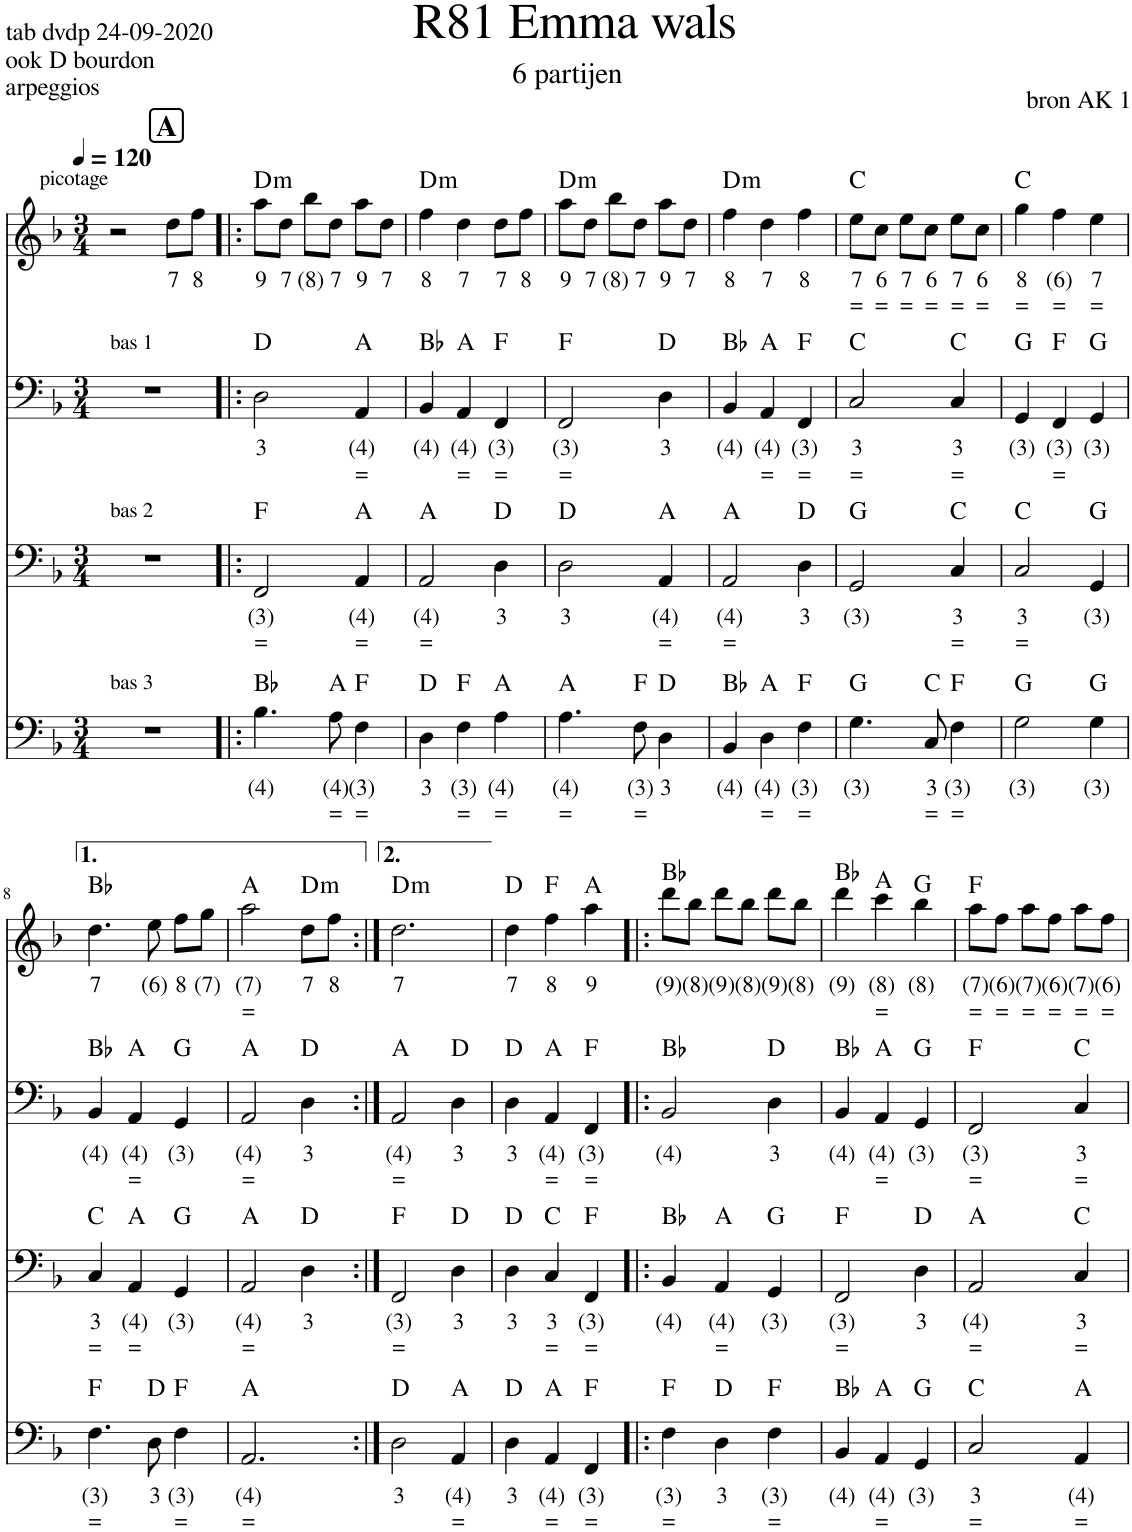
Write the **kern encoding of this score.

**kern	**text	**text	**kern	**text	**text	**kern	**text	**text	**kern	**text	**text	**kern	**text	**text	**kern	**text	**text	**harte
*part6	*part6	*part6	*part5	*part5	*part5	*part4	*part4	*part4	*part3	*part3	*part3	*part2	*part2	*part2	*part1	*part1	*part1	*part1
*staff6	*staff6	*staff6	*staff5	*staff5	*staff5	*staff4	*staff4	*staff4	*staff3	*staff3	*staff3	*staff2	*staff2	*staff2	*staff1	*staff1	*staff1	*
*I"Stem	*	*	*I"Stem	*	*	*I"Stem	*	*	*I"Stem	*	*	*I"Stem	*	*	*I"Stem	*	*	*
*	*	*	*	*	*	*	*	*	*	*	*	*stria5	*	*	*stria5	*	*	*
*clefF4	*	*	*clefF4	*	*	*clefF4	*	*	*clefG2	*	*	*clefG2	*	*	*clefG2	*	*	*
*k[b-]	*	*	*k[b-]	*	*	*k[b-]	*	*	*k[b-]	*	*	*k[b-]	*	*	*k[b-]	*	*	*
*M3/4	*	*	*M3/4	*	*	*M3/4	*	*	*M3/4	*	*	*M3/4	*	*	*M3/4	*	*	*
*MM120	*	*	*MM120	*	*	*MM120	*	*	*MM120	*	*	*MM120	*	*	*MM120	*	*	*
!!LO:REH:place=s1:a:B:cj:fs=14:t=A:qo=2
=1	=1	=1	=1	=1	=1	=1	=1	=1	=1	=1	=1	=1	=1	=1	=1	=1	=1	=1
!	!	!	!	!	!	!	!	!	!	!	!	!	!	!	!LO:TX:a:t=Les R81	!	!	!
!	!	!	!	!	!	!	!	!	!LO:TX:a:t=picotage	!	!	!	!	!	!	!	!	!
!	!	!	!	!	!	!LO:TX:a:t=bas 1	!	!	!	!	!	!	!	!	!	!	!	!
!	!	!	!LO:TX:a:t=bas 2	!	!	!	!	!	!	!	!	!	!	!	!	!	!	!
!LO:TX:a:t=bas 3	!	!	!	!	!	!	!	!	!	!	!	!	!	!	!	!	!	!LO:H:kt=m
2.r	.	.	2.r	.	.	2.r	.	.	2r	.	.	2r	.	.	2r	.	.	D:min
!	!	!	!	!	!	!	!	!	!	!LO:LY:b	!	!	!	!	!	!	!	!
.	.	.	.	.	.	.	.	.	8dd\L	7	.	8d/L	3	.	8dd\L	7	.	.
!	!	!	!	!	!	!	!	!	!	!LO:LY:b	!	!	!	!	!	!	!	!
.	.	.	.	.	.	.	.	.	8ff\J	8	.	8f/J	4	.	8ff\J	8	.	.
=2!|:	=2!|:	=2!|:	=2!|:	=2!|:	=2!|:	=2!|:	=2!|:	=2!|:	=2!|:	=2!|:	=2!|:	=2!|:	=2!|:	=2!|:	=2!|:	=2!|:	=2!|:	=2!|:
!	!	!	!	!	!	!	!	!	!	!	!	!LO:TX:a:t=Emma wals laag	!	!	!	!	!	!
!	!LO:LY:b	!	!	!LO:LY:b	!LO:LY:b	!	!LO:LY:b	!	!	!LO:LY:b	!	!	!	!	!	!	!	!LO:H:kt=m
4.B-\	(4)	.	2FF/	(3)	=	2D\	3	.	8aa\L	9	.	4.a	5	.	4.aa	9	.	D:min
!	!	!	!	!	!	!	!	!	!	!LO:LY:b	!	!	!	!	!	!	!	!
.	.	.	.	.	.	.	.	.	8dd\J	7	.	.	.	.	.	.	.	.
!	!	!	!	!	!	!	!	!	!	!LO:LY:b	!	!	!	!	!	!	!	!
.	.	.	.	.	.	.	.	.	8bb-\L	(8)	.	.	.	.	.	.	.	.
!	!LO:LY:b	!LO:LY:b	!	!	!	!	!	!	!	!LO:LY:b	!	!	!	!	!	!	!	!
8A\	(4)	=	.	.	.	.	.	.	8dd\J	7	.	8b-	(4)	.	8bb-	(8)	.	.
!	!LO:LY:b	!LO:LY:b	!	!LO:LY:b	!LO:LY:b	!	!LO:LY:b	!LO:LY:b	!	!LO:LY:b	!	!	!	!	!	!	!	!
4F\	(3)	=	4AA/	(4)	=	4AA/	(4)	=	8aa\L	9	.	4a	5	.	4aa	9	.	.
!	!	!	!	!	!	!	!	!	!	!LO:LY:b	!	!	!	!	!	!	!	!
.	.	.	.	.	.	.	.	.	8dd\J	7	.	.	.	.	.	.	.	.
=3	=3	=3	=3	=3	=3	=3	=3	=3	=3	=3	=3	=3	=3	=3	=3	=3	=3	=3
!	!LO:LY:b	!	!	!LO:LY:b	!LO:LY:b	!	!LO:LY:b	!	!	!LO:LY:b	!	!	!	!	!	!	!	!
4D\	3	.	2AA/	(4)	=	4BB-/	(4)	.	4ff\	8	.	4f	4	.	4ff	8	.	.
!	!LO:LY:b	!LO:LY:b	!	!	!	!	!LO:LY:b	!LO:LY:b	!	!LO:LY:b	!	!	!	!	!	!	!	!
4F\	(3)	=	.	.	.	4AA/	(4)	=	4dd\	7	.	4d	3	.	4dd	7	.	.
!	!LO:LY:b	!LO:LY:b	!	!LO:LY:b	!	!	!LO:LY:b	!LO:LY:b	!	!LO:LY:b	!	!	!	!	!	!	!	!
4A\	(4)	=	4D\	3	.	4FF/	(3)	=	8dd\L	7	.	8d/L	3	.	8dd\L	7	.	.
!	!	!	!	!	!	!	!	!	!	!LO:LY:b	!	!	!	!	!	!	!	!
.	.	.	.	.	.	.	.	.	8ff\J	8	.	8f/J	4	.	8ff\J	8	.	.
=4	=4	=4	=4	=4	=4	=4	=4	=4	=4	=4	=4	=4	=4	=4	=4	=4	=4	=4
!	!LO:LY:b	!LO:LY:b	!	!LO:LY:b	!	!	!LO:LY:b	!LO:LY:b	!	!LO:LY:b	!	!	!	!	!	!	!	!
4.A\	(4)	=	2D\	3	.	2FF/	(3)	=	8aa\L	9	.	4.a	5	.	4.aa	9	.	.
!	!	!	!	!	!	!	!	!	!	!LO:LY:b	!	!	!	!	!	!	!	!
.	.	.	.	.	.	.	.	.	8dd\J	7	.	.	.	.	.	.	.	.
!	!	!	!	!	!	!	!	!	!	!LO:LY:b	!	!	!	!	!	!	!	!
.	.	.	.	.	.	.	.	.	8bb-\L	(8)	.	.	.	.	.	.	.	.
!	!LO:LY:b	!LO:LY:b	!	!	!	!	!	!	!	!LO:LY:b	!	!	!	!	!	!	!	!
8F\	(3)	=	.	.	.	.	.	.	8dd\J	7	.	8b-	(4)	.	8bb-	(8)	.	.
!	!LO:LY:b	!	!	!LO:LY:b	!LO:LY:b	!	!LO:LY:b	!	!	!LO:LY:b	!	!	!	!	!	!	!	!
4D\	3	.	4AA/	(4)	=	4D\	3	.	8aa\L	9	.	4a	5	.	4aa	9	.	.
!	!	!	!	!	!	!	!	!	!	!LO:LY:b	!	!	!	!	!	!	!	!
.	.	.	.	.	.	.	.	.	8dd\J	7	.	.	.	.	.	.	.	.
=5	=5	=5	=5	=5	=5	=5	=5	=5	=5	=5	=5	=5	=5	=5	=5	=5	=5	=5
!	!LO:LY:b	!	!	!LO:LY:b	!LO:LY:b	!	!LO:LY:b	!	!	!LO:LY:b	!	!	!	!	!	!	!	!
4BB-/	(4)	.	2AA/	(4)	=	4BB-/	(4)	.	4ff\	8	.	4f	4	.	4ff	8	.	.
!	!LO:LY:b	!LO:LY:b	!	!	!	!	!LO:LY:b	!LO:LY:b	!	!LO:LY:b	!	!	!	!	!	!	!	!
4D\	(4)	=	.	.	.	4AA/	(4)	=	4dd\	7	.	4d	3	.	4dd	7	.	.
!	!LO:LY:b	!LO:LY:b	!	!LO:LY:b	!	!	!LO:LY:b	!LO:LY:b	!	!LO:LY:b	!	!	!	!	!	!	!	!
4F\	(3)	=	4D\	3	.	4FF/	(3)	=	4ff\	8	.	4f	4	.	4ff	8	.	.
=6	=6	=6	=6	=6	=6	=6	=6	=6	=6	=6	=6	=6	=6	=6	=6	=6	=6	=6
!	!LO:LY:b	!	!	!LO:LY:b	!	!	!LO:LY:b	!LO:LY:b	!	!LO:LY:b	!LO:LY:b	!	!	!	!	!	!	!
4.G\	(3)	.	2GG/	(3)	.	2C/	3	=	8ee\L	7	=	4.e	4	=	4.ee	7	=	C:maj
!	!	!	!	!	!	!	!	!	!	!LO:LY:b	!LO:LY:b	!	!	!	!	!	!	!
.	.	.	.	.	.	.	.	.	8cc\J	6	=	.	.	.	.	.	.	.
!	!	!	!	!	!	!	!	!	!	!LO:LY:b	!LO:LY:b	!	!	!	!	!	!	!
.	.	.	.	.	.	.	.	.	8ee\L	7	=	.	.	.	.	.	.	.
!	!LO:LY:b	!LO:LY:b	!	!	!	!	!	!	!	!LO:LY:b	!LO:LY:b	!	!	!	!	!	!	!
8C/	3	=	.	.	.	.	.	.	8cc\J	6	=	8c	3	=	8cc	6	=	.
!	!LO:LY:b	!LO:LY:b	!	!LO:LY:b	!LO:LY:b	!	!LO:LY:b	!LO:LY:b	!	!LO:LY:b	!LO:LY:b	!	!	!	!	!	!	!
4F\	(3)	=	4C/	3	=	4C/	3	=	8ee\L	7	=	8e/L	4	=	8ee\L	7	=	.
!	!	!	!	!	!	!	!	!	!	!LO:LY:b	!LO:LY:b	!	!	!	!	!	!	!
.	.	.	.	.	.	.	.	.	8cc\J	6	=	8f/J	(3)	=	8ff\J	(6)	=	.
=7	=7	=7	=7	=7	=7	=7	=7	=7	=7	=7	=7	=7	=7	=7	=7	=7	=7	=7
!	!LO:LY:b	!	!	!LO:LY:b	!LO:LY:b	!	!LO:LY:b	!	!	!LO:LY:b	!LO:LY:b	!	!	!	!	!	!	!
2G\	(3)	.	2C/	3	=	4GG/	(3)	.	4gg\	8	=	4g	5	=	4gg	8	=	.
!	!	!	!	!	!	!	!LO:LY:b	!LO:LY:b	!	!LO:LY:b	!LO:LY:b	!	!	!	!	!	!	!
.	.	.	.	.	.	4FF/	(3)	=	4ff\	(6)	=	4f	(3)	=	4ff	(6)	=	.
!	!LO:LY:b	!	!	!LO:LY:b	!	!	!LO:LY:b	!	!	!LO:LY:b	!LO:LY:b	!	!	!	!	!	!	!
4G\	(3)	.	4GG/	(3)	.	4GG/	(3)	.	4ee\	7	=	4e	4	=	4ee	7	=	.
!!LO:LB:g=z
=8	=8	=8	=8	=8	=8	=8	=8	=8	=8	=8	=8	=8	=8	=8	=8	=8	=8	=8
!	!LO:LY:b	!LO:LY:b	!	!LO:LY:b	!LO:LY:b	!	!LO:LY:b	!	!	!LO:LY:b	!	!	!	!	!	!	!	!
4.F\	(3)	=	4C/	3	=	4BB-/	(4)	.	4.dd\	7	.	4.d	3	.	4.dd	7	.	Bb:maj
!	!	!	!	!LO:LY:b	!LO:LY:b	!	!LO:LY:b	!LO:LY:b	!	!	!	!	!	!	!	!	!	!
.	.	.	4AA/	(4)	=	4AA/	(4)	=	.	.	.	.	.	.	.	.	.	.
!	!LO:LY:b	!	!	!	!	!	!	!	!	!LO:LY:b	!	!	!	!	!	!	!	!
8D\	3	.	.	.	.	.	.	.	8ee\	(6)	.	8e	(2)	.	8ee	(6)	.	.
!	!LO:LY:b	!LO:LY:b	!	!LO:LY:b	!	!	!LO:LY:b	!	!	!LO:LY:b	!	!	!	!	!	!	!	!
4F\	(3)	=	4GG/	(3)	.	4GG/	(3)	.	8ff\L	8	.	8f/L	4	.	8ff\L	8	.	.
!	!	!	!	!	!	!	!	!	!	!LO:LY:b	!	!	!	!	!	!	!	!
.	.	.	.	.	.	.	.	.	8gg\J	(7)	.	8g/J	(3)	.	8gg\J	(7)	.	.
=9	=9	=9	=9	=9	=9	=9	=9	=9	=9	=9	=9	=9	=9	=9	=9	=9	=9	=9
!	!LO:LY:b	!LO:LY:b	!	!LO:LY:b	!LO:LY:b	!	!LO:LY:b	!LO:LY:b	!	!LO:LY:b	!LO:LY:b	!	!	!	!	!	!	!
2.AA/	(4)	=	2AA/	(4)	=	2AA/	(4)	=	2aa\	(7)	=	2a	(4)	=	2aa	(7)	=	A:maj
!	!	!	!	!LO:LY:b	!	!	!LO:LY:b	!	!	!LO:LY:b	!	!	!	!	!	!	!	!LO:H:kt=m
.	.	.	4D\	3	.	4D\	3	.	8dd\L	7	.	8d/L	3	.	8dd\L	7	.	D:min
!	!	!	!	!	!	!	!	!	!	!LO:LY:b	!	!	!	!	!	!	!	!
.	.	.	.	.	.	.	.	.	8ff\J	8	.	8f/J	4	.	8ff\J	8	.	.
=10:|!	=10:|!	=10:|!	=10:|!	=10:|!	=10:|!	=10:|!	=10:|!	=10:|!	=10:|!	=10:|!	=10:|!	=10:|!	=10:|!	=10:|!	=10:|!	=10:|!	=10:|!	=10:|!
!	!LO:LY:b	!	!	!LO:LY:b	!LO:LY:b	!	!LO:LY:b	!LO:LY:b	!	!LO:LY:b	!	!	!	!	!	!	!	!LO:H:kt=m
2D\	3	.	2FF/	(3)	=	2AA/	(4)	=	2.dd\	7	.	2.d	3	.	2.dd	7	.	D:min
!	!LO:LY:b	!LO:LY:b	!	!LO:LY:b	!	!	!LO:LY:b	!	!	!	!	!	!	!	!	!	!	!
4AA/	(4)	=	4D\	3	.	4D\	3	.	.	.	.	.	.	.	.	.	.	.
=11	=11	=11	=11	=11	=11	=11	=11	=11	=11	=11	=11	=11	=11	=11	=11	=11	=11	=11
!	!LO:LY:b	!	!	!LO:LY:b	!	!	!LO:LY:b	!	!	!LO:LY:b	!	!	!	!	!	!	!	!
4D\	3	.	4D\	3	.	4D\	3	.	4dd\	7	.	4d	3	.	4dd	7	.	.
!	!LO:LY:b	!LO:LY:b	!	!LO:LY:b	!LO:LY:b	!	!LO:LY:b	!LO:LY:b	!	!LO:LY:b	!	!	!	!	!	!	!	!
4AA/	(4)	=	4C/	3	=	4AA/	(4)	=	4ff\	8	.	4f	4	.	4ff	8	.	.
!	!LO:LY:b	!LO:LY:b	!	!LO:LY:b	!LO:LY:b	!	!LO:LY:b	!LO:LY:b	!	!LO:LY:b	!	!	!	!	!	!	!	!
4FF/	(3)	=	4FF/	(3)	=	4FF/	(3)	=	4aa\	9	.	4a	5	.	4aa	9	.	.
=12!|:	=12!|:	=12!|:	=12!|:	=12!|:	=12!|:	=12!|:	=12!|:	=12!|:	=12!|:	=12!|:	=12!|:	=12!|:	=12!|:	=12!|:	=12!|:	=12!|:	=12!|:	=12!|:
!	!LO:LY:b	!LO:LY:b	!	!LO:LY:b	!	!	!LO:LY:b	!	!	!LO:LY:b	!	!	!	!	!	!	!	!
4F\	(3)	=	4BB-/	(4)	.	2BB-/	(4)	.	8ddd\L	(9)	.	2dd	7	.	2ddd	(9)	.	Bb:maj
!	!	!	!	!	!	!	!	!	!	!LO:LY:b	!	!	!	!	!	!	!	!
.	.	.	.	.	.	.	.	.	8bb-\J	(8)	.	.	.	.	.	.	.	.
!	!LO:LY:b	!	!	!LO:LY:b	!LO:LY:b	!	!	!	!	!LO:LY:b	!	!	!	!	!	!	!	!
4D\	3	.	4AA/	(4)	=	.	.	.	8ddd\L	(9)	.	.	.	.	.	.	.	.
!	!	!	!	!	!	!	!	!	!	!LO:LY:b	!	!	!	!	!	!	!	!
.	.	.	.	.	.	.	.	.	8bb-\J	(8)	.	.	.	.	.	.	.	.
!	!LO:LY:b	!LO:LY:b	!	!LO:LY:b	!	!	!LO:LY:b	!	!	!LO:LY:b	!	!	!	!	!	!	!	!
4F\	(3)	=	4GG/	(3)	.	4D\	3	.	8ddd\L	(9)	.	4dd	7	.	4ddd	(9)	.	.
!	!	!	!	!	!	!	!	!	!	!LO:LY:b	!	!	!	!	!	!	!	!
.	.	.	.	.	.	.	.	.	8bb-\J	(8)	.	.	.	.	.	.	.	.
=13	=13	=13	=13	=13	=13	=13	=13	=13	=13	=13	=13	=13	=13	=13	=13	=13	=13	=13
!	!LO:LY:b	!	!	!LO:LY:b	!LO:LY:b	!	!LO:LY:b	!	!	!LO:LY:b	!	!	!	!	!	!	!	!
4BB-/	(4)	.	2FF/	(3)	=	4BB-/	(4)	.	4ddd\	(9)	.	4dd	7	.	4ddd	(9)	.	Bb:maj
!	!LO:LY:b	!LO:LY:b	!	!	!	!	!LO:LY:b	!LO:LY:b	!	!LO:LY:b	!LO:LY:b	!	!	!	!	!	!	!
4AA/	(4)	=	.	.	.	4AA/	(4)	=	4ccc\	(8)	=	4cc	6	=	4ccc	(8)	=	A:maj
!	!LO:LY:b	!	!	!LO:LY:b	!	!	!LO:LY:b	!	!	!LO:LY:b	!	!	!	!	!	!	!	!
4GG/	(3)	.	4D\	3	.	4GG/	(3)	.	4bb-\	(8)	.	4b-	(4)	.	4bb-	(8)	.	G:maj
=14	=14	=14	=14	=14	=14	=14	=14	=14	=14	=14	=14	=14	=14	=14	=14	=14	=14	=14
!	!LO:LY:b	!LO:LY:b	!	!LO:LY:b	!LO:LY:b	!	!LO:LY:b	!LO:LY:b	!	!LO:LY:b	!LO:LY:b	!	!	!	!	!	!	!
2C/	3	=	2AA/	(4)	=	2FF/	(3)	=	8aa\L	(7)	=	2a	(4)	=	2aa	(7)	=	F:maj
!	!	!	!	!	!	!	!	!	!	!LO:LY:b	!LO:LY:b	!	!	!	!	!	!	!
.	.	.	.	.	.	.	.	.	8ff\J	(6)	=	.	.	.	.	.	.	.
!	!	!	!	!	!	!	!	!	!	!LO:LY:b	!LO:LY:b	!	!	!	!	!	!	!
.	.	.	.	.	.	.	.	.	8aa\L	(7)	=	.	.	.	.	.	.	.
!	!	!	!	!	!	!	!	!	!	!LO:LY:b	!LO:LY:b	!	!	!	!	!	!	!
.	.	.	.	.	.	.	.	.	8ff\J	(6)	=	.	.	.	.	.	.	.
!	!LO:LY:b	!LO:LY:b	!	!LO:LY:b	!LO:LY:b	!	!LO:LY:b	!LO:LY:b	!	!LO:LY:b	!LO:LY:b	!	!	!	!	!	!	!
4AA/	(4)	=	4C/	3	=	4C/	3	=	8aa\L	(7)	=	4a	(4)	=	4aa	(7)	=	.
!	!	!	!	!	!	!	!	!	!	!LO:LY:b	!LO:LY:b	!	!	!	!	!	!	!
.	.	.	.	.	.	.	.	.	8ff\J	(6)	=	.	.	.	.	.	.	.
=	=	=	=	=	=	=	=	=	=	=	=	=	=	=	=	=	=	=
*-	*-	*-	*-	*-	*-	*-	*-	*-	*-	*-	*-	*-	*-	*-	*-	*-	*-	*-
